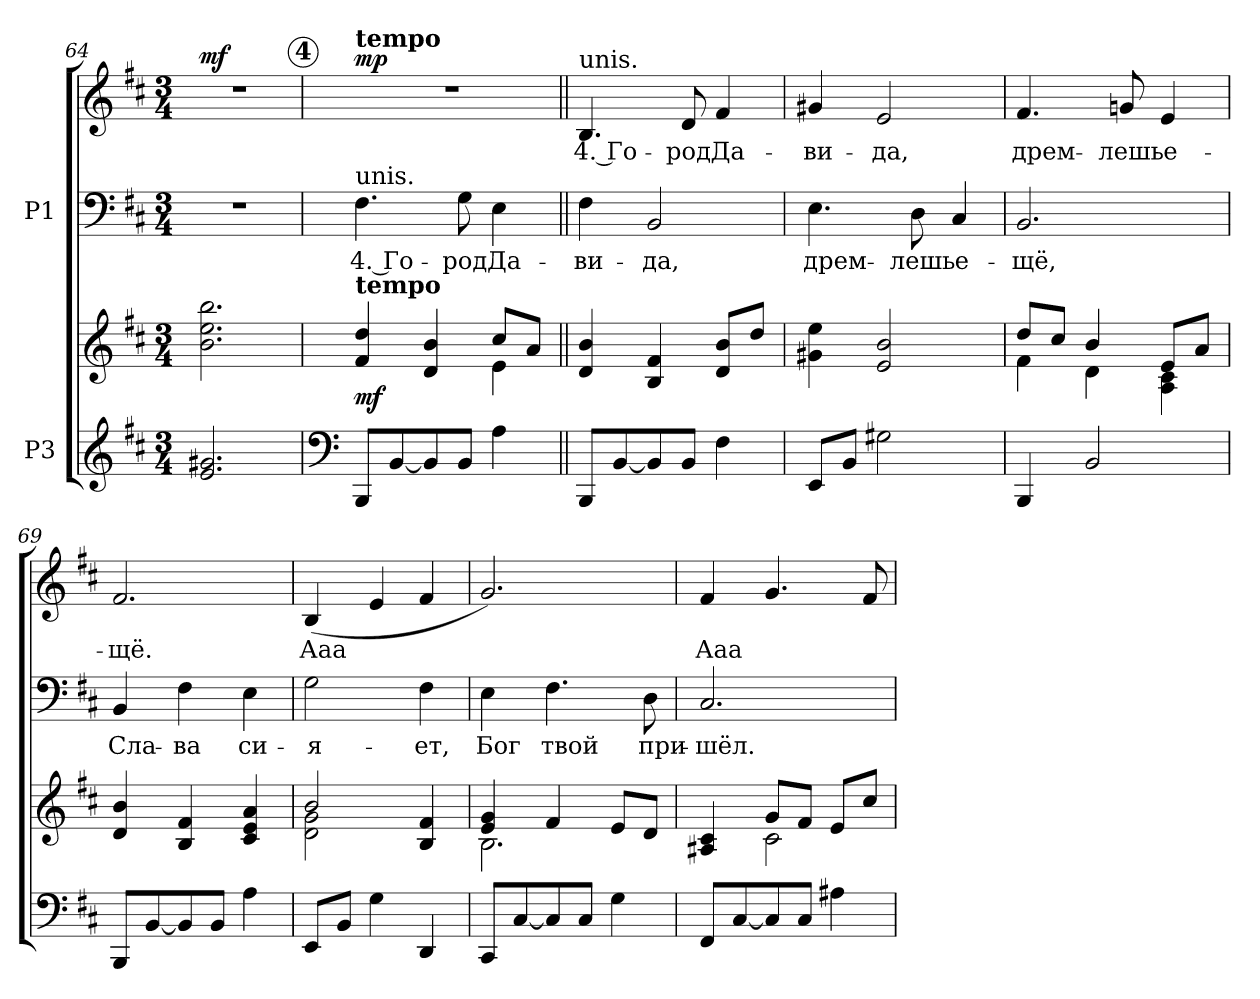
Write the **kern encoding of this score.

**kern	**kern	**dynam	**kern	**text	**kern	**text	**dynam
*part2	*part2	*part2	*part1	*part1	*part1	*part1	*part1
*staff4	*staff3	*staff3/4	*staff2	*staff2	*staff1	*staff1	*staff1/2
*I"P3	*	*	*I"P1	*	*	*	*
*clefG2	*clefG2	*	*clefF4	*	*clefG2	*	*
*k[f#c#]	*k[f#c#]	*	*k[f#c#]	*	*k[f#c#]	*	*
*D:	*D:	*	*D:	*	*D:	*	*
*M3/4	*M3/4	*	*M3/4	*	*M3/4	*	*
=64	=64	=64	=64	=64	=64	=64	=64
!	!	!	!LO:N:vis=1	!	!LO:N:vis=1	!	!
2.ei/ 2.g#Xi	2.bi\ 2.eei 2.bbi	.	2.r	.	2.r	.	mf
!!LO:LB:g=z
!!LO:REH:place=s1:B:color=#000000:enc=circle:fs=13.686:t=4
=65	=65	=65	=65	=65	=65	=65	=65
*clefF4	*	*	*	*	*	*	*
*	*^	*	*	*	*	*	*
!	!	!	!	!	!	!LO:TX:a:B:t=tempo	!	!
!	!	!	!	!LO:TX:a:t=unis.	!	!	!	!
!	!LO:TX:a:B:t=tempo	!	!	!	!	!	!	!
!	!	!	!	!	!LO:LY:b:color=#000000	!LO:N:vis=1	!	!
8BBBi/L	4f#i/ 4ddi	2ryy	mf	4.F#i\	4. Го-	2.r	.	mp
[<8BBi/	.	.	.	.	.	.	.	.
8BBi/]	4di/ 4bi	.	.	.	.	.	.	.
!	!	!	!	!	!LO:LY:b:color=#000000	!	!	!
8BBi/J	.	.	.	8Gi\	-род	.	.	.
!	!	!	!	!	!LO:LY:b:color=#000000	!	!	!
4Ai\	8cc#i/L	4ei\	.	4Ei\	Да-	.	.	.
.	8ai/J	.	.	.	.	.	.	.
*	*v	*v	*	*	*	*	*	*
=66||	=66||	=66||	=66||	=66||	=66||	=66||	=66||
!	!	!	!	!LO:LY:b:color=#000000	!	!	!
!	!	!	!	!	!LO:TX:a:t=unis.	!	!
!	!	!	!	!	!	!LO:LY:b:color=#000000	!
8BBBi/L	4di/ 4bi	.	4F#i\	-ви-	4.Bi/	4. Го-	.
[<8BBi/	.	.	.	.	.	.	.
!	!	!	!	!LO:LY:b:color=#000000	!	!	!
8BBi/]	4Bi/ 4f#i	.	2BBi/	-да,	.	.	.
!	!	!	!	!	!	!LO:LY:b:color=#000000	!
8BBi/J	.	.	.	.	8di/	-род	.
!	!	!	!	!	!	!LO:LY:b:color=#000000	!
4F#i\	8di/ 8biL	.	.	.	4f#i/	Да-	.
.	8ddi/J	.	.	.	.	.	.
=67	=67	=67	=67	=67	=67	=67	=67
!	!	!	!	!LO:LY:b:color=#000000	!	!	!
!	!	!	!	!	!	!LO:LY:b:color=#000000	!
8EEi/L	4g#Xi\ 4eei	.	4.Ei\	дрем-	4g#Xi/	-ви-	.
8BBi/J	.	.	.	.	.	.	.
!	!	!	!	!	!	!LO:LY:b:color=#000000	!
2G#Xi\	2ei/ 2bi	.	.	.	2ei/	-да,	.
!	!	!	!	!LO:LY:b:color=#000000	!	!	!
.	.	.	8Di\	-лешь	.	.	.
!	!	!	!	!LO:LY:b:color=#000000	!	!	!
.	.	.	4C#i/	е-	.	.	.
=68	=68	=68	=68	=68	=68	=68	=68
*	*^	*	*	*	*	*	*
!	!	!	!	!	!LO:LY:b:color=#000000	!	!	!
!	!	!	!	!	!	!	!LO:LY:b:color=#000000	!
4BBBi/	8ddi/L	4f#i\	.	2.BBi/	-щё,	4.f#i/	дрем-	.
.	8cc#i/J	.	.	.	.	.	.	.
2BBi/	4bi/	4di\	.	.	.	.	.	.
!	!	!	!	!	!	!	!LO:LY:b:color=#000000	!
.	.	.	.	.	.	8gni/	-лешь	.
!	!	!	!	!	!	!	!LO:LY:b:color=#000000	!
.	8ei/L	4Ai\ 4c#i	.	.	.	4ei/	е-	.
.	8ai/J	.	.	.	.	.	.	.
*	*v	*v	*	*	*	*	*	*
=69	=69	=69	=69	=69	=69	=69	=69
!	!	!	!	!LO:LY:b:color=#000000	!	!	!
!	!	!	!	!	!	!LO:LY:b:color=#000000	!
8BBBi/L	4di/ 4bi	.	4BBi/	Сла-	2.f#i/	-щё.	.
[<8BBi/	.	.	.	.	.	.	.
!	!	!	!	!LO:LY:b:color=#000000	!	!	!
8BBi/]	4Bi/ 4f#i	.	4F#i\	-ва	.	.	.
8BBi/J	.	.	.	.	.	.	.
!	!	!	!	!LO:LY:b:color=#000000	!	!	!
4Ai\	4c#i/ 4ei 4ai	.	4Ei\	си-	.	.	.
=70	=70	=70	=70	=70	=70	=70	=70
*	*^	*	*	*	*	*	*
!	!	!	!	!	!LO:LY:b:color=#000000	!	!	!
!	!	!	!	!	!	!	!LO:LY:b:color=#000000	!
8EEi/L	2bi/	2di\ 2gi	.	2Gi\	-я-	(4Bi/	Ааа	.
8BBi/J	.	.	.	.	.	.	.	.
4Gi\	.	.	.	.	.	4ei/	.	.
!	!	!	!	!	!LO:LY:b:color=#000000	!	!	!
4DDi/	4Bi/ 4f#i	4ryy	.	4F#i\	-ет,	4f#i/	.	.
!!LO:PB:g=z
=71	=71	=71	=71	=71	=71	=71	=71	=71
!	!	!	!	!	!LO:LY:b:color=#000000	!	!	!
8CC#i/L	4ei/ 4gi	2.Bi\	.	4Ei\	Бог	2.gi/)	.	.
[<8C#i/	.	.	.	.	.	.	.	.
!	!	!	!	!	!LO:LY:b:color=#000000	!	!	!
8C#i/]	4f#i/	.	.	4.F#i\	твой	.	.	.
8C#i/J	.	.	.	.	.	.	.	.
4Gi\	8ei/L	.	.	.	.	.	.	.
!	!	!	!	!	!LO:LY:b:color=#000000	!	!	!
.	8di/J	.	.	8Di\	при-	.	.	.
=72	=72	=72	=72	=72	=72	=72	=72	=72
!	!	!	!	!	!LO:LY:b:color=#000000	!	!	!
!	!	!	!	!	!	!	!LO:LY:b:color=#000000	!
8FF#i/L	4A#Xi/ 4c#i	4ryy	.	2.C#i/	-шёл.	4f#i/	Ааа	.
[<8C#i/	.	.	.	.	.	.	.	.
8C#i/]	8gi/L	2c#i\	.	.	.	4.gi/	.	.
8C#i/J	8f#i/J	.	.	.	.	.	.	.
4A#Xi\	8ei/L	.	.	.	.	.	.	.
.	8cc#i/J	.	.	.	.	8f#i/	.	.
*	*v	*v	*	*	*	*	*	*
=	=	=	=	=	=	=	=
*-	*-	*-	*-	*-	*-	*-	*-
